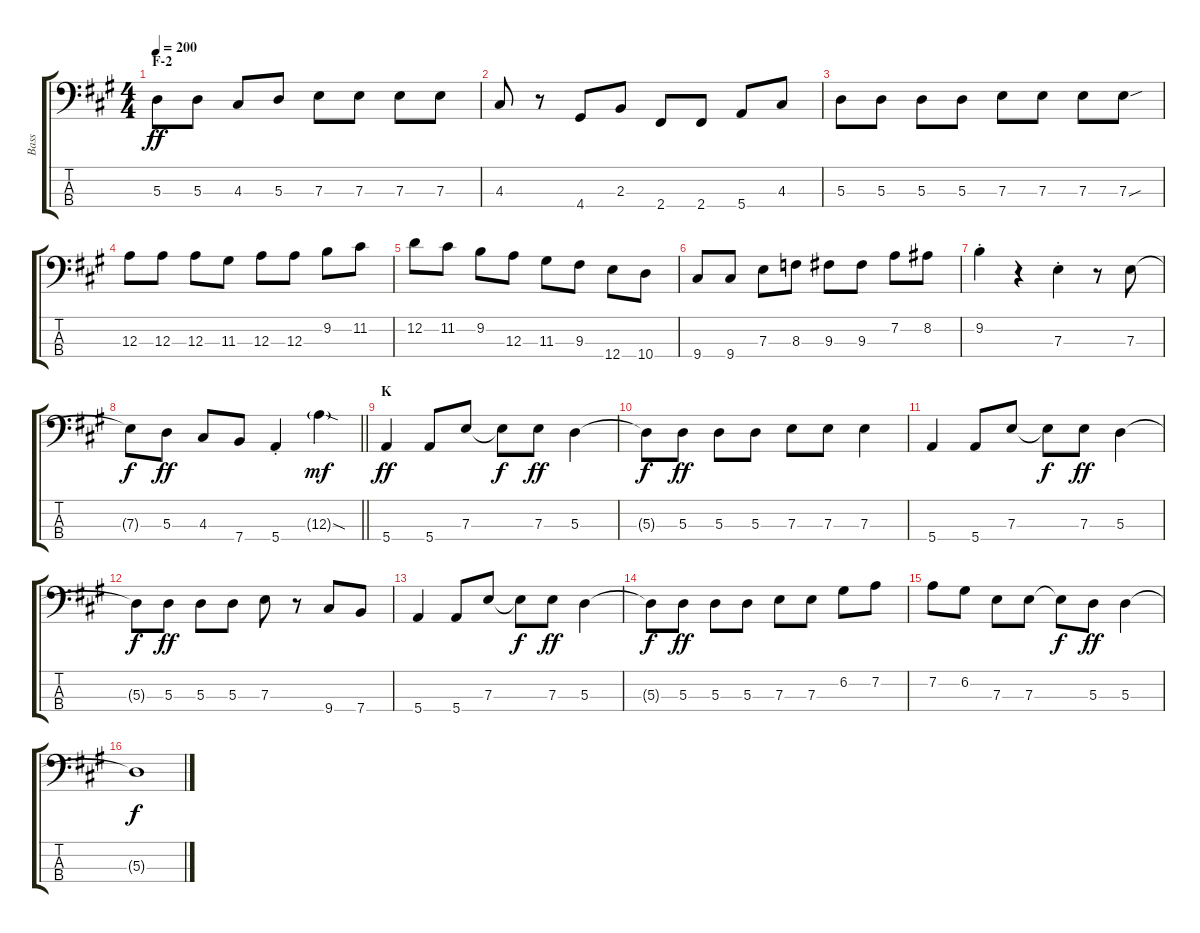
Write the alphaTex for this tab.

\track ("Bass" "Bass") {instrument electricbasspick}
\staff {score tabs}
\tuning (G2 D2 A1 E1) {hide}
\ts (4 4)
\section ("" "F-2")
\tempo 200
\clef f4
\ks a
5.3.8{dy ff} 5.3.8 4.3.8 5.3.8 7.3.8 7.3.8 7.3.8 7.3.8 |
4.3.8 r.8 4.4.8 2.3.8 2.4.8 2.4.8 5.4.8 4.3.8 |
5.3.8 5.3.8 5.3.8 5.3.8 7.3.8 7.3.8 7.3.8 7.3{sou}.8 |
12.3.8 12.3.8 12.3.8 11.3.8 12.3.8 12.3.8 9.2.8 11.2.8 |
12.2.8 11.2.8 9.2.8 12.3.8 11.3.8 9.3.8 12.4.8 10.4.8 |
9.4.8 9.4.8 7.3.8 8.3.8 9.3.8 9.3.8 7.2.8 8.2.8 |
9.2{st}.4 r.4 7.3{st}.4 r.8 7.3.8 |
\barLineRight lightlight
7.3{t}.8{dy f} 5.3.8{dy ff} 4.3.8 7.4.8 5.4{st}.4 12.3{sod g}.4{dy mf} |
\section ("" "K")
5.4.4{dy ff} 5.4.8 7.3.8 7.3{t}.8{dy f} 7.3.8{dy ff} 5.3.4 |
5.3{t}.8{dy f} 5.3.8{dy ff} 5.3.8 5.3.8 7.3.8 7.3.8 7.3.4 |
5.4.4 5.4.8 7.3.8 7.3{t}.8{dy f} 7.3.8{dy ff} 5.3.4 |
5.3{t}.8{dy f} 5.3.8{dy ff} 5.3.8 5.3.8 7.3.8 r.8 9.4.8 7.4.8 |
5.4.4 5.4.8 7.3.8 7.3{t}.8{dy f} 7.3.8{dy ff} 5.3.4 |
5.3{t}.8{dy f} 5.3.8{dy ff} 5.3.8 5.3.8 7.3.8 7.3.8 6.2.8 7.2.8 |
7.2.8 6.2.8 7.3.8 7.3.8 7.3{t}.8{dy f} 5.3.8{dy ff} 5.3.4 |
5.3{t}.1{dy f}
